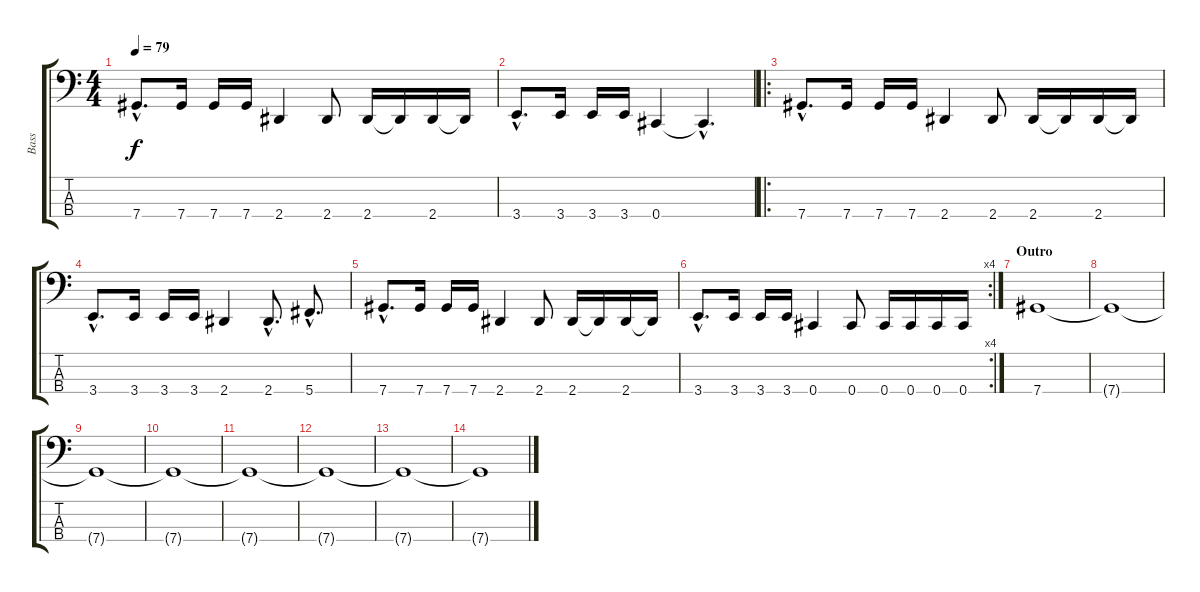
\track ("Bass" "Bass") {instrument electricbassfinger}
\staff {score tabs}
\tuning (Gb2 Db2 Ab1 Db1) {hide}
\ts (4 4)
\tempo 79
\clef f4
\ks c
7.4{hac}.8{d dy f} 7.4.16 7.4.16 7.4.16 2.4.4 2.4.8 2.4.16 2.4{t}.16 2.4.16 2.4{t}.16 |
3.4{hac}.8{d} 3.4.16 3.4.16 3.4.16 0.4.4 0.4{hac t}.4{d} |
\ro
7.4{hac}.8{d instrument fretlessbass} 7.4.16 7.4.16 7.4.16 2.4.4 2.4.8 2.4.16 2.4{t}.16 2.4.16 2.4{t}.16 |
3.4{hac}.8{d} 3.4.16 3.4.16 3.4.16 2.4.4 2.4{hac}.8{d} 5.4{hac}.8{d} |
7.4{hac}.8{d} 7.4.16 7.4.16 7.4.16 2.4.4 2.4.8 2.4.16 2.4{t}.16 2.4.16 2.4{t}.16 |
\rc 4
3.4{hac}.8{d} 3.4.16 3.4.16 3.4.16 0.4.4 0.4.8 0.4.16 0.4.16 0.4.16 0.4.16 |
\section ("" "Outro")
7.4.1 |
7.4{t}.1 |
7.4{t}.1 |
7.4{t}.1 |
7.4{t}.1 |
7.4{t}.1 |
7.4{t}.1 |
7.4{t}.1
